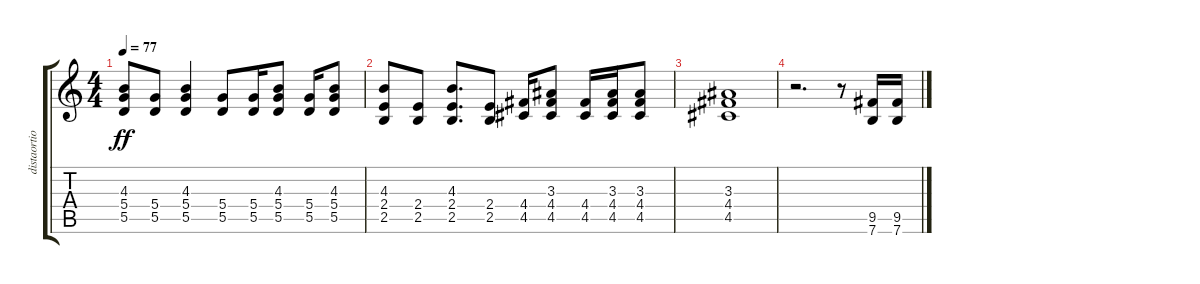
\track ("distaortion guitar" "distaortio") {instrument distortionguitar}
\staff {score tabs}
\tuning (E4 B3 G3 D3 A2 E2) {hide}
\ts (4 4)
\tempo 77
\clef g2
\ks c
(4.3 5.4 5.5).8{dy ff} (5.4 5.5).8 (4.3 5.4 5.5).4 (5.4 5.5).8 (5.4 5.5).16 (4.3 5.4 5.5).8 (5.4 5.5).16 (4.3 5.4 5.5).8 |
(4.3 2.4 2.5).8 (2.4 2.5).8 (4.3 2.4 2.5).8{d} (2.4 2.5).8 (4.4 4.5).16 (3.3 4.4 4.5).8 (4.4 4.5).16 (3.3 4.4 4.5).16 (3.3 4.4 4.5).8 |
(3.3 4.4 4.5).1 |
r.2{d} r.8 (9.5 7.6).16 (9.5 7.6).16
